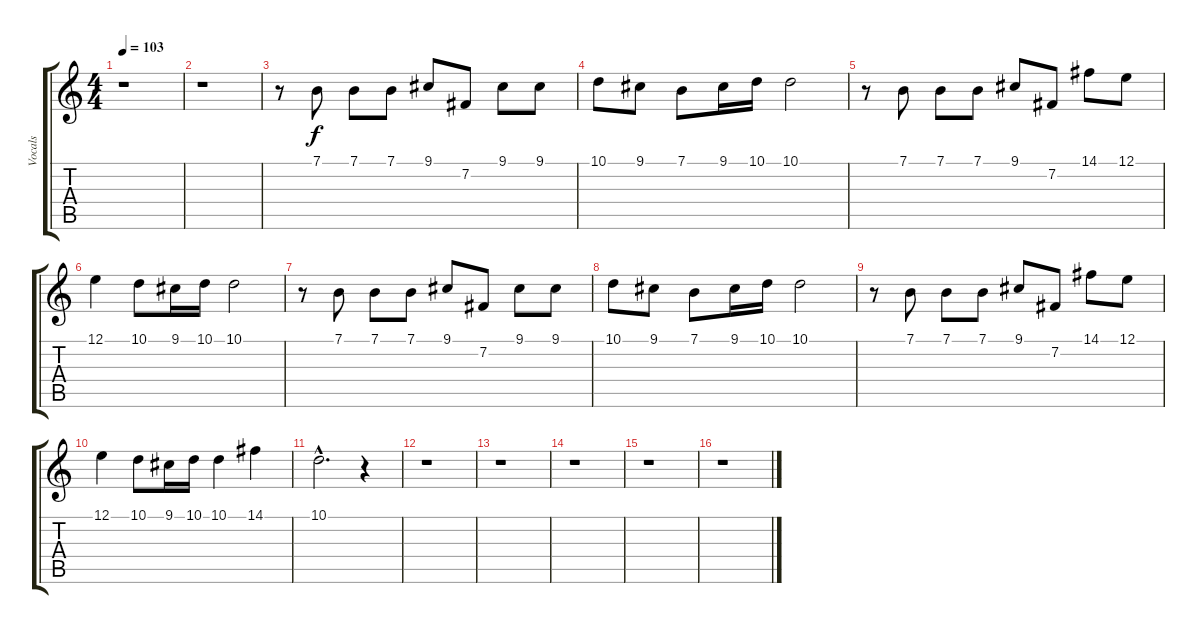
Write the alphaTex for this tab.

\track ("Vocals" "Vocals") {instrument tangoaccordion}
\staff {score tabs}
\tuning (E4 B3 G3 D3 A2 E2) {hide}
\ts (4 4)
\tempo 103
\clef g2
\ks c
r.1{dy f instrument tangoaccordion} |
r.1 |
r.8 7.1.8 7.1.8 7.1.8 9.1.8 7.2.8 9.1.8 9.1.8 |
10.1.8 9.1.8 7.1.8 9.1.16 10.1.16 10.1.2 |
r.8 7.1.8 7.1.8 7.1.8 9.1.8 7.2.8 14.1.8 12.1.8 |
12.1.4 10.1.8 9.1.16 10.1.16 10.1.2 |
r.8 7.1.8 7.1.8 7.1.8 9.1.8 7.2.8 9.1.8 9.1.8 |
10.1.8 9.1.8 7.1.8 9.1.16 10.1.16 10.1.2 |
r.8 7.1.8 7.1.8 7.1.8 9.1.8 7.2.8 14.1.8 12.1.8 |
12.1.4 10.1.8 9.1.16 10.1.16 10.1.4 14.1.4 |
10.1{hac}.2{d} r.4 |
r.1 |
r.1 |
r.1 |
r.1 |
r.1
